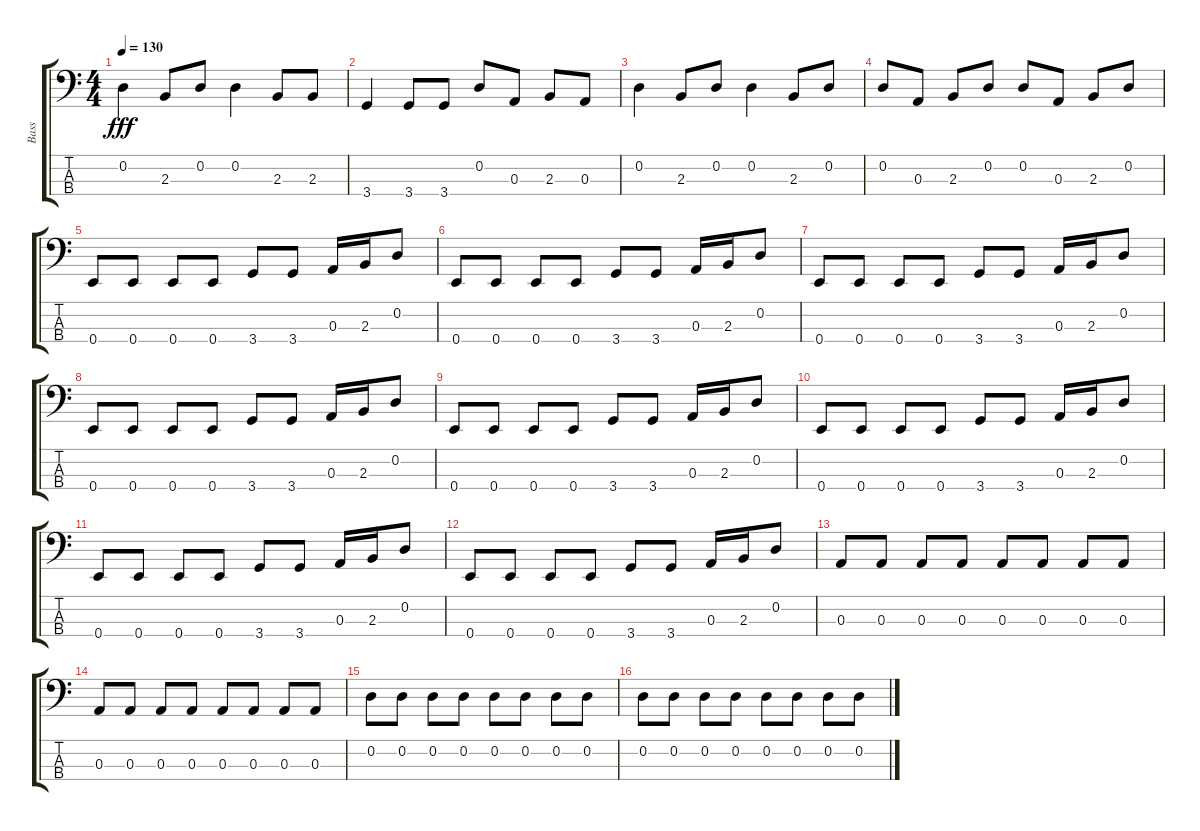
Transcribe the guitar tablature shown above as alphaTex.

\track ("Bass" "Bass") {instrument electricbassfinger}
\staff {score tabs}
\tuning (G2 D2 A1 E1) {hide}
\ts (4 4)
\tempo 130
\clef f4
\ks c
0.2.4{dy fff} 2.3.8 0.2.8 0.2.4 2.3.8 2.3.8 |
3.4.4 3.4.8 3.4.8 0.2.8 0.3.8 2.3.8 0.3.8 |
0.2.4 2.3.8 0.2.8 0.2.4 2.3.8 0.2.8 |
0.2.8 0.3.8 2.3.8 0.2.8 0.2.8 0.3.8 2.3.8 0.2.8 |
0.4.8 0.4.8 0.4.8 0.4.8 3.4.8 3.4.8 0.3.16 2.3.16 0.2.8 |
0.4.8 0.4.8 0.4.8 0.4.8 3.4.8 3.4.8 0.3.16 2.3.16 0.2.8 |
0.4.8 0.4.8 0.4.8 0.4.8 3.4.8 3.4.8 0.3.16 2.3.16 0.2.8 |
0.4.8 0.4.8 0.4.8 0.4.8 3.4.8 3.4.8 0.3.16 2.3.16 0.2.8 |
0.4.8 0.4.8 0.4.8 0.4.8 3.4.8 3.4.8 0.3.16 2.3.16 0.2.8 |
0.4.8 0.4.8 0.4.8 0.4.8 3.4.8 3.4.8 0.3.16 2.3.16 0.2.8 |
0.4.8 0.4.8 0.4.8 0.4.8 3.4.8 3.4.8 0.3.16 2.3.16 0.2.8 |
0.4.8 0.4.8 0.4.8 0.4.8 3.4.8 3.4.8 0.3.16 2.3.16 0.2.8 |
0.3.8 0.3.8 0.3.8 0.3.8 0.3.8 0.3.8 0.3.8 0.3.8 |
0.3.8 0.3.8 0.3.8 0.3.8 0.3.8 0.3.8 0.3.8 0.3.8 |
0.2.8 0.2.8 0.2.8 0.2.8 0.2.8 0.2.8 0.2.8 0.2.8 |
0.2.8 0.2.8 0.2.8 0.2.8 0.2.8 0.2.8 0.2.8 0.2.8
